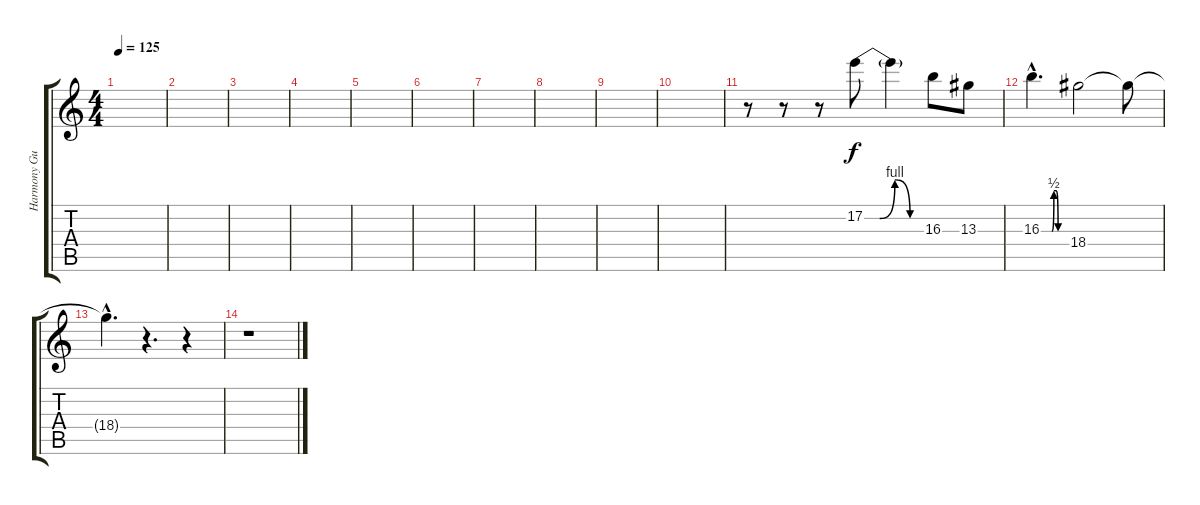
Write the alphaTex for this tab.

\track ("Harmony Guitar" "Harmony Gu") {instrument distortionguitar}
\staff {score tabs}
\tuning (E4 B3 G3 D3 A2 E2) {hide}
\ts (4 4)
\tempo 125
\clef g2
\ks c
|
|
|
|
|
|
|
|
|
|
r.8 r.8 r.8 17.2{be (custom 0 0 15 0 30 4 45 0 60 0)}.8 17.2{t}.4 16.3.8 13.3.8 |
16.3{be (custom 0 0 25 0 30 2 35 2 40 0 45 0 60 0) hac}.4{d} 18.4.2 18.4{t}.8 |
18.4{hac t}.4{d} r.4{d} r.4 |
r.1
